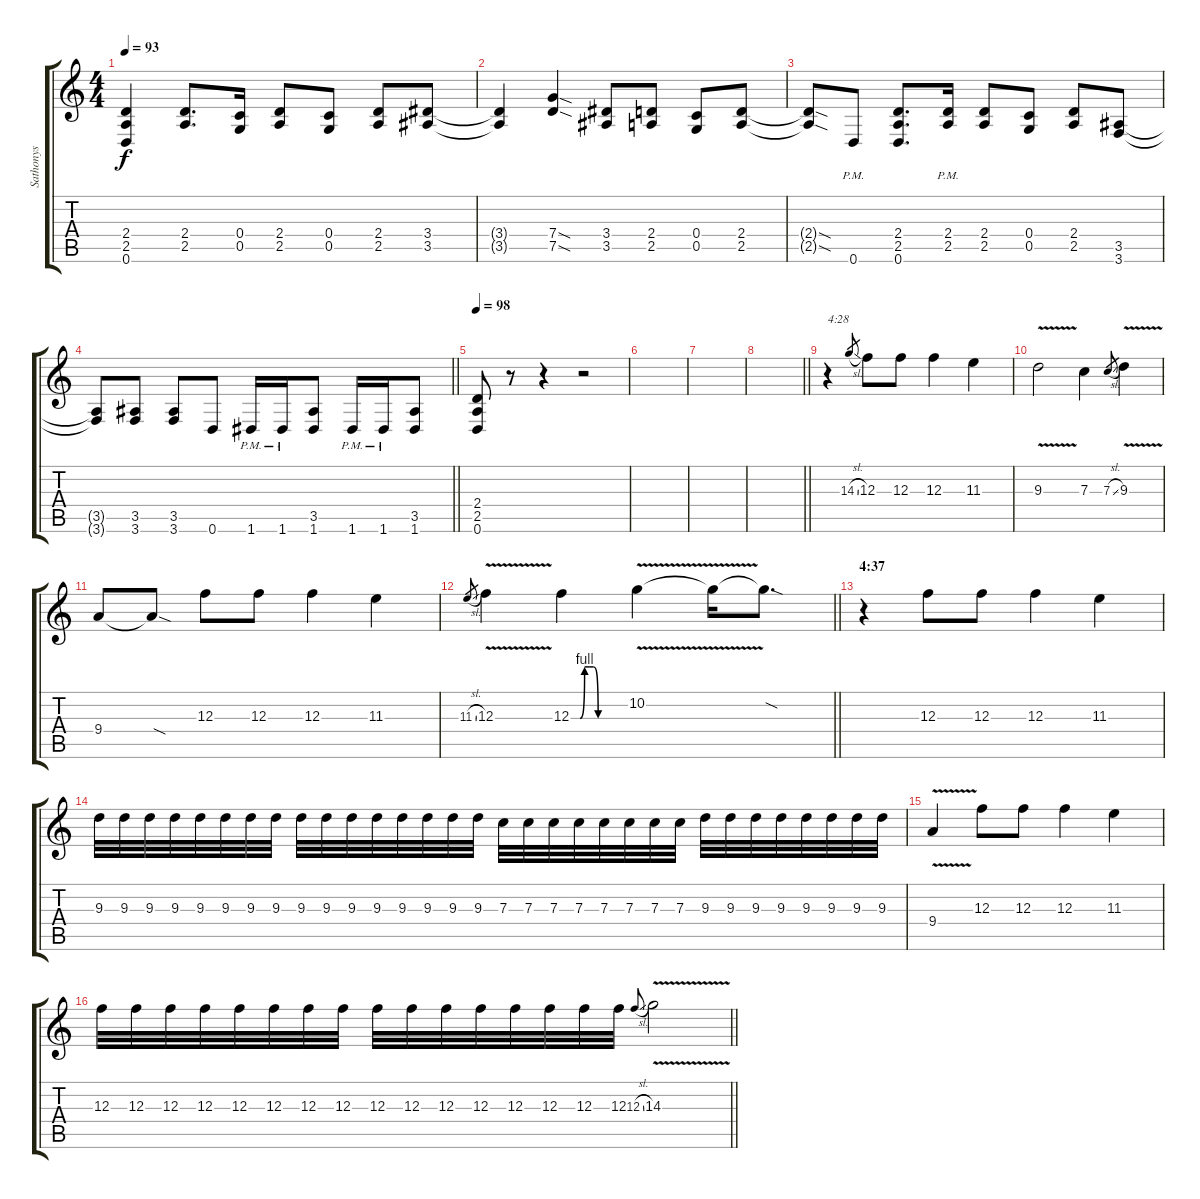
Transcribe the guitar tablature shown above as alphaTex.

\track ("Sathonys" "Sathonys") {instrument distortionguitar}
\staff {score tabs}
\tuning (D4 A3 F3 C3 G2 D2) {hide}
\ts (4 4)
\tempo 93
\clef g2
\ks c
(2.4 2.5 0.6).4{dy f} (2.4 2.5).8{d} (0.4 0.5).16 (2.4 2.5).8 (0.4 0.5).8 (2.4 2.5).8 (3.4 3.5).8 |
(3.4{t} 3.5{t}).4 (7.4{sod} 7.5{sod}).4 (3.4 3.5).8 (2.4 2.5).8 (0.4 0.5).8 (2.4 2.5).8 |
(2.4{sod t} 2.5{sod t}).8 0.6{pm}.8 (2.4 2.5 0.6).8{d} (2.4{pm} 2.5{pm}).16 (2.4 2.5).8 (0.4 0.5).8 (2.4 2.5).8 (3.5 3.6).8 |
\barLineRight lightlight
(3.5{t} 3.6{t}).8 (3.5 3.6).8 (3.5 3.6).8 0.6.8 1.6{pm}.16 1.6{pm}.16 (3.5 1.6).8 1.6{pm}.16 1.6{pm}.16 (3.5 1.6).8 |
\tempo 98
(2.4 2.5 0.6).8 r.8 r.4 r.2 |
|
|
\barLineRight lightlight
|
r.4{txt "4:28"} 14.3{sl}.8{gr} 12.3.8 12.3.8 12.3.4 11.3.4 |
9.3{v}.2 7.3.4 7.3{sl}.8{gr} 9.3{v}.4 |
9.4.8 9.4{sod t}.8 12.3.8 12.3.8 12.3.4 11.3.4 |
\barLineRight lightlight
11.3{sl}.8{gr} 12.3{v}.4 12.3{be (custom 0 0 10 0 15 4 20 4 25 4 30 0 35 0 60 0)}.4 10.2{v}.4 10.2{t}.16 10.2{sod t}.8{d} |
\section ("" "4:37")
r.4 12.3.8 12.3.8 12.3.4 11.3.4 |
9.3.32 9.3.32 9.3.32 9.3.32 9.3.32 9.3.32 9.3.32 9.3.32 9.3.32 9.3.32 9.3.32 9.3.32 9.3.32 9.3.32 9.3.32 9.3.32 7.3.32 7.3.32 7.3.32 7.3.32 7.3.32 7.3.32 7.3.32 7.3.32 9.3.32 9.3.32 9.3.32 9.3.32 9.3.32 9.3.32 9.3.32 9.3.32 |
9.4{v}.4 12.3.8 12.3.8 12.3.4 11.3.4 |
\barLineRight lightlight
12.3.32 12.3.32 12.3.32 12.3.32 12.3.32 12.3.32 12.3.32 12.3.32 12.3.32 12.3.32 12.3.32 12.3.32 12.3.32 12.3.32 12.3.32 12.3.32 12.3{sl}.8{gr onbeat} 14.3{v}.2
